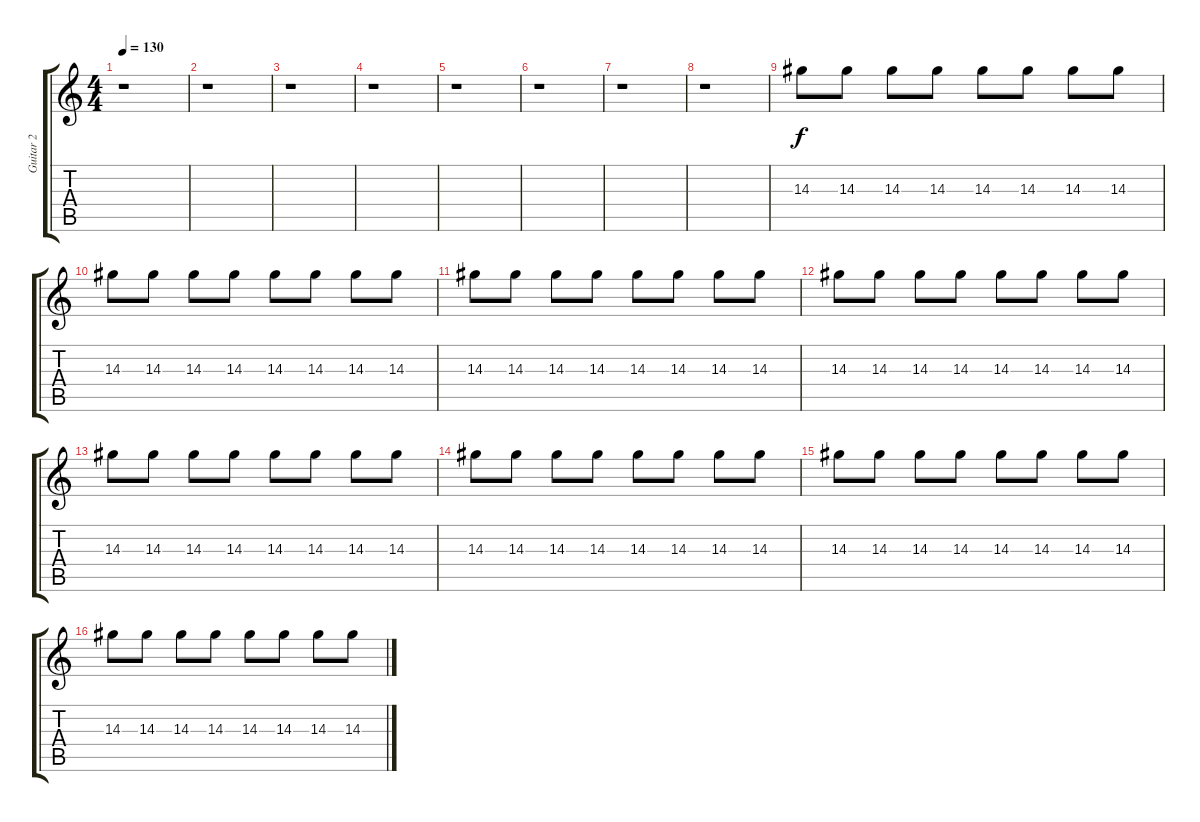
\track ("Guitar 2" "Guitar 2") {instrument distortionguitar}
\staff {score tabs}
\tuning (Eb4 Bb3 Gb3 Db3 Ab2 Eb2) {hide}
\ts (4 4)
\tempo 130
\clef g2
\ks c
r.1{dy f instrument distortionguitar} |
r.1 |
r.1 |
r.1 |
r.1 |
r.1 |
r.1 |
r.1 |
14.3.8 14.3.8 14.3.8 14.3.8 14.3.8 14.3.8 14.3.8 14.3.8 |
14.3.8 14.3.8 14.3.8 14.3.8 14.3.8 14.3.8 14.3.8 14.3.8 |
14.3.8 14.3.8 14.3.8 14.3.8 14.3.8 14.3.8 14.3.8 14.3.8 |
14.3.8 14.3.8 14.3.8 14.3.8 14.3.8 14.3.8 14.3.8 14.3.8 |
14.3.8 14.3.8 14.3.8 14.3.8 14.3.8 14.3.8 14.3.8 14.3.8 |
14.3.8 14.3.8 14.3.8 14.3.8 14.3.8 14.3.8 14.3.8 14.3.8 |
14.3.8 14.3.8 14.3.8 14.3.8 14.3.8 14.3.8 14.3.8 14.3.8 |
14.3.8 14.3.8 14.3.8 14.3.8 14.3.8 14.3.8 14.3.8 14.3.8
